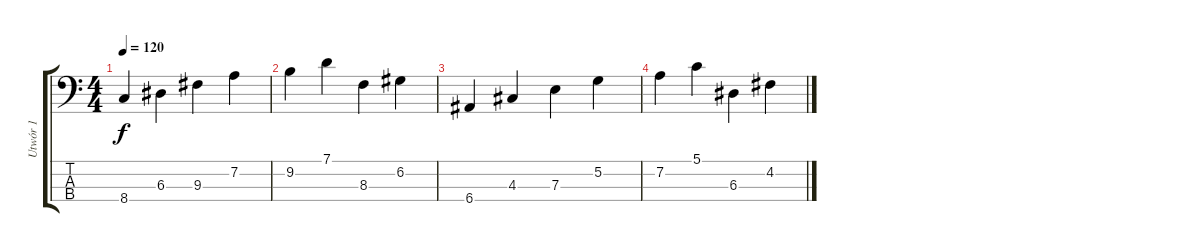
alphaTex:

\track ("Utwór 1" "Utwór 1") {instrument acousticguitarnylon}
\staff {score tabs}
\tuning (G2 D2 A1 E1) {hide}
\ts (4 4)
\tempo 120
\clef f4
\ks c
8.4.4{dy f instrument acousticguitarnylon} 6.3.4 9.3.4 7.2.4 |
9.2.4 7.1.4 8.3.4 6.2.4 |
6.4.4 4.3.4 7.3.4 5.2.4 |
7.2.4 5.1.4 6.3.4 4.2.4
